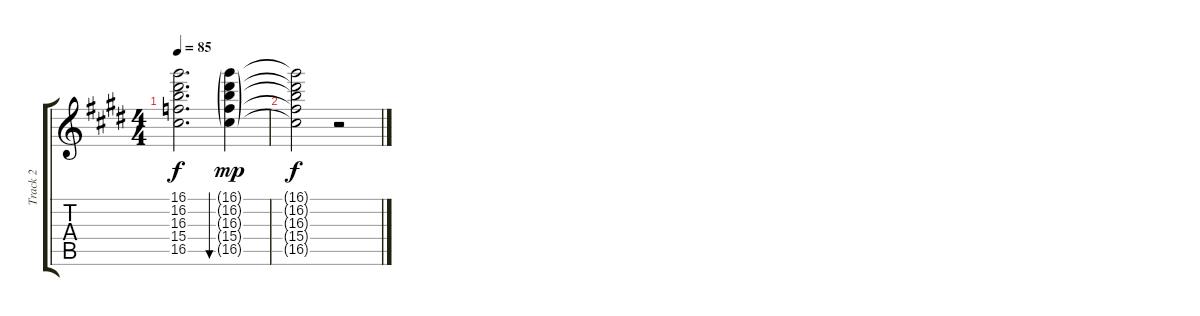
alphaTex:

\track ("Track 2" "Track 2") {instrument electricguitarjazz}
\staff {score tabs}
\tuning (E4 B3 G3 D3 A2 E2) {hide}
\ts (4 4)
\tempo 85
\clef g2
\ks e
(16.1{t} 16.2{t} 16.3{t} 15.4{t} 16.5{t}).2{d dy f} (16.1{g} 16.2{g} 16.3{g} 15.4{g} 16.5{g}).4{bu 60 dy mp} |
(16.1{t} 16.2{t} 16.3{t} 15.4{t} 16.5{t}).2{dy f} r.2
